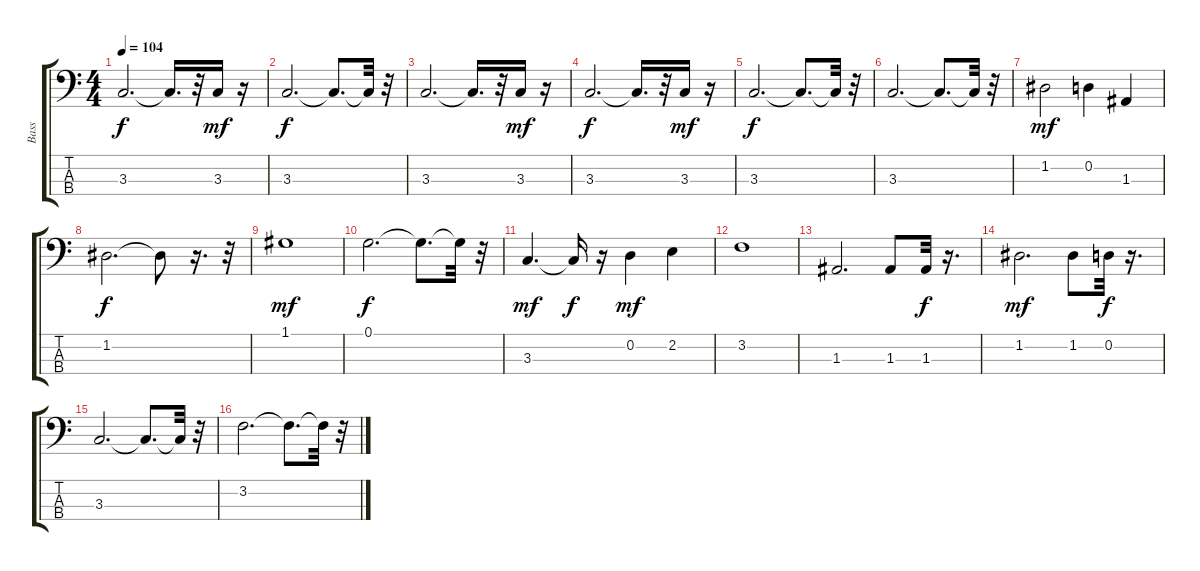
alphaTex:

\track ("Bass" "Bass") {instrument fretlessbass}
\staff {score tabs}
\tuning (G2 D2 A1 E1) {hide}
\ts (4 4)
\tempo 104
\clef f4
\ks c
3.3.2{d dy f} 3.3{t}.16{d} r.32 3.3.16{dy mf} r.16 |
3.3.2{d dy f} 3.3{t}.8{d} 3.3{t}.32 r.32 |
3.3.2{d} 3.3{t}.16{d} r.32 3.3.16{dy mf} r.16 |
3.3.2{d dy f} 3.3{t}.16{d} r.32 3.3.16{dy mf} r.16 |
3.3.2{d dy f} 3.3{t}.8{d} 3.3{t}.32 r.32 |
3.3.2{d} 3.3{t}.8{d} 3.3{t}.32 r.32 |
1.2.2{dy mf} 0.2.4 1.3.4 |
1.2.2{d dy f} 1.2{t}.8 r.16{d} r.32 |
1.1.1{dy mf} |
0.1.2{d dy f} 0.1{t}.8{d} 0.1{t}.32 r.32 |
3.3.4{d dy mf} 3.3{t}.16{dy f} r.16 0.2.4{dy mf} 2.2.4 |
3.2.1 |
1.3.2{d} 1.3.8 1.3.32{dy f} r.16{d} |
1.2.2{d dy mf} 1.2.8 0.2.32{dy f} r.16{d} |
3.3.2{d} 3.3{t}.8{d} 3.3{t}.32 r.32 |
3.2.2{d} 3.2{t}.8{d} 3.2{t}.32 r.32
